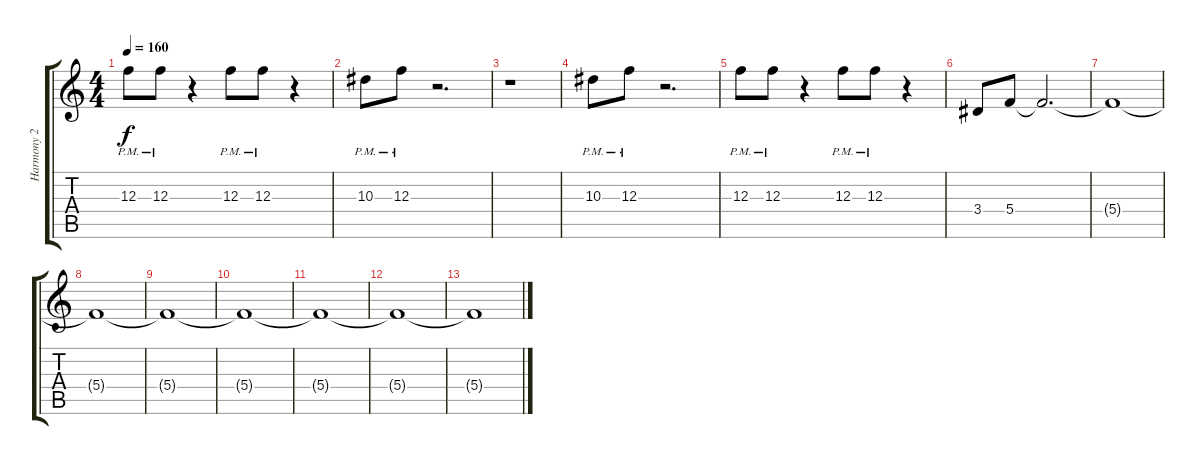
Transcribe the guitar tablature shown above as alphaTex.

\track ("Harmony 2" "Harmony 2") {instrument overdrivenguitar}
\staff {score tabs}
\tuning (D4 A3 F3 C3 G2 C2) {hide}
\ts (4 4)
\tempo 160
\clef g2
\ks aminor
12.3{pm}.8{dy f} 12.3{pm}.8 r.4 12.3{pm}.8 12.3{pm}.8 r.4 |
10.3{pm}.8 12.3{pm}.8 r.2{d} |
r.1 |
10.3{pm}.8 12.3{pm}.8 r.2{d} |
12.3{pm}.8 12.3{pm}.8 r.4 12.3{pm}.8 12.3{pm}.8 r.4 |
3.4.8 5.4.8 5.4{t}.2{d} |
5.4{t}.1 |
5.4{t}.1 |
5.4{t}.1 |
5.4{t}.1 |
5.4{t}.1 |
5.4{t}.1 |
5.4{t}.1
